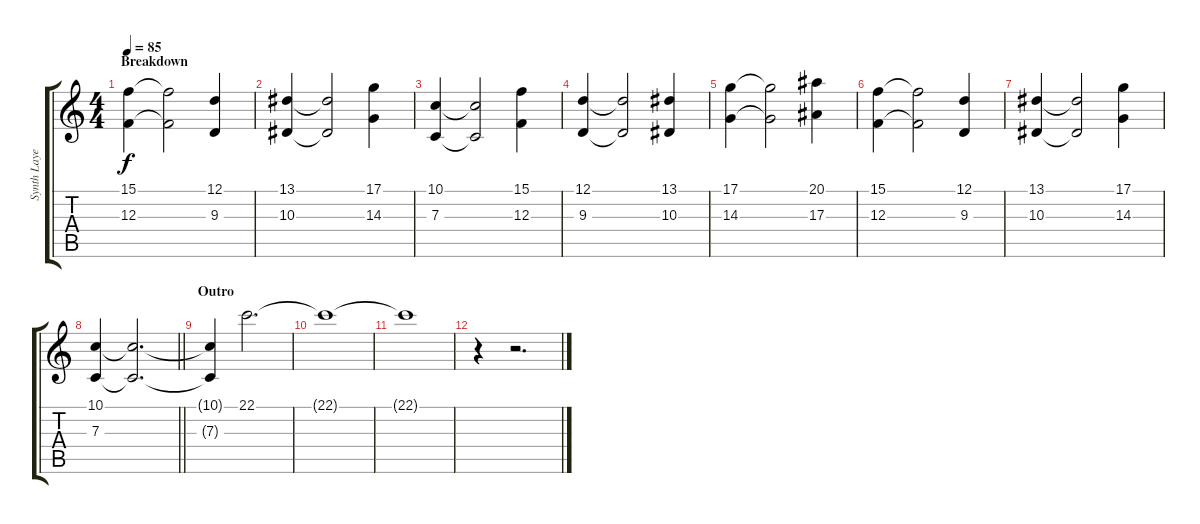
\track ("Synth Layer" "Synth Laye") {instrument pad2warm}
\staff {score tabs}
\tuning (D4 A3 F3 C3 G2 C2) {hide}
\ts (4 4)
\section ("" "Breakdown")
\tempo 85
\clef g2
\ks c
(15.1 12.3).4{dy f volume 11} (15.1{t} 12.3{t}).2 (12.1 9.3).4 |
(13.1 10.3).4 (13.1{t} 10.3{t}).2 (17.1 14.3).4 |
(10.1 7.3).4 (10.1{t} 7.3{t}).2 (15.1 12.3).4 |
(12.1 9.3).4 (12.1{t} 9.3{t}).2 (13.1 10.3).4 |
(17.1 14.3).4 (17.1{t} 14.3{t}).2 (20.1 17.3).4 |
(15.1 12.3).4 (15.1{t} 12.3{t}).2 (12.1 9.3).4 |
(13.1 10.3).4 (13.1{t} 10.3{t}).2 (17.1 14.3).4 |
\barLineRight lightlight
(10.1 7.3).4 (10.1{t} 7.3{t}).2{d} |
\section ("" "Outro")
(10.1{t} 7.3{t}).4{volume 0} 22.1.2{d volume 13} |
22.1{t}.1{volume 13} |
22.1{t}.1 |
r.4 r.2{d volume 0}
